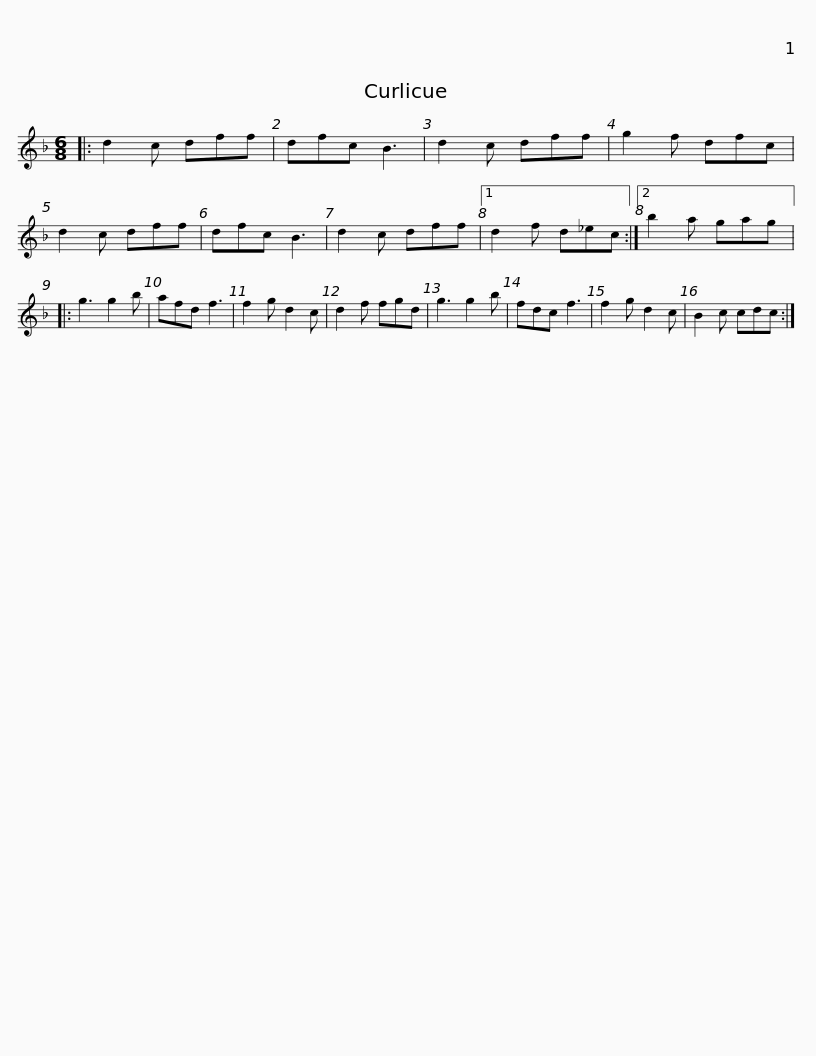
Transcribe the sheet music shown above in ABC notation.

X:1
L:1/8
M:6/8
I:linebreak $
K:F
V:1 treble
V:1
|: d2 c dff | dfc B3 | d2 c dff | g2 f dfc | d2 c dff | %5
 dfc B3 | d2 c dff |1 d2 f d_ec :|2$ b2 a gag |: g3 g2 b | %10
 afd f3 | f2 g d2 c | d2 f fgd | g3 g2 b | fdc f3 | %15
 f2 g d2 c | B2 c cdc :| %17
